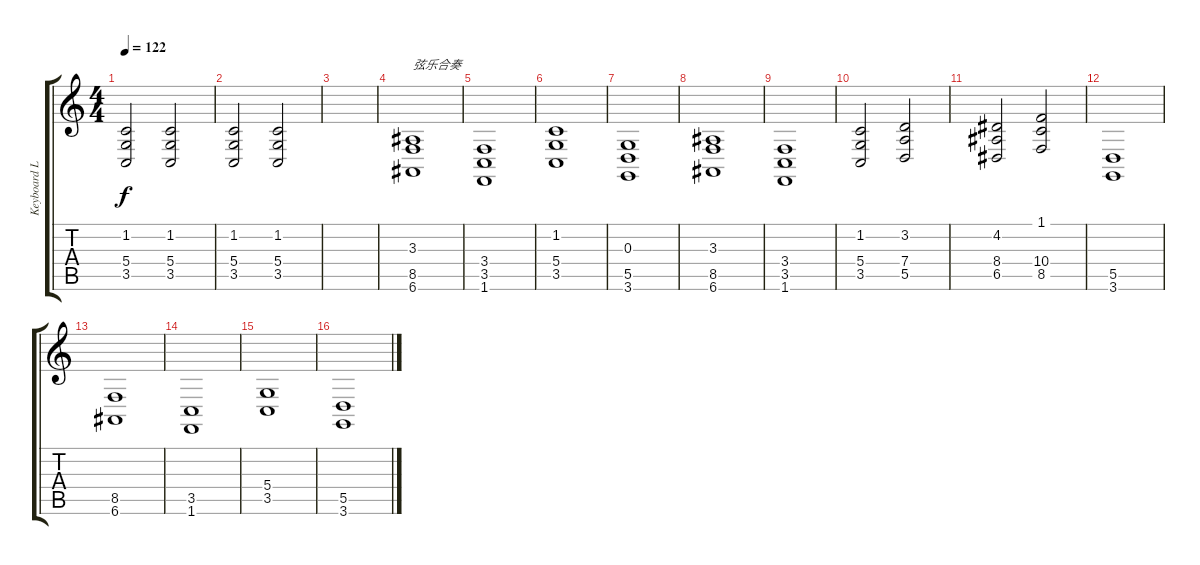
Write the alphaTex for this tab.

\track ("Keyboard L" "Keyboard L") {instrument acousticgrandpiano}
\staff {score tabs}
\tuning (E4 B3 G3 D3 A2 E2) {hide}
\ts (4 4)
\tempo 122
\clef g2
\ks c
(1.2 5.4 3.5).2{dy f} (1.2 5.4 3.5).2 |
(1.2 5.4 3.5).2 (1.2 5.4 3.5).2 |
|
(3.3 8.5 6.6).1{txt "弦乐合奏"} |
(3.4 3.5 1.6).1 |
(1.2 5.4 3.5).1 |
(0.3 5.5 3.6).1 |
(3.3 8.5 6.6).1 |
(3.4 3.5 1.6).1 |
(1.2 5.4 3.5).2 (3.2 7.4 5.5).2 |
(4.2 8.4 6.5).2 (1.1 10.4 8.5).2 |
(5.5 3.6).1 |
(8.5 6.6).1 |
(3.5 1.6).1 |
(5.4 3.5).1 |
(5.5 3.6).1
